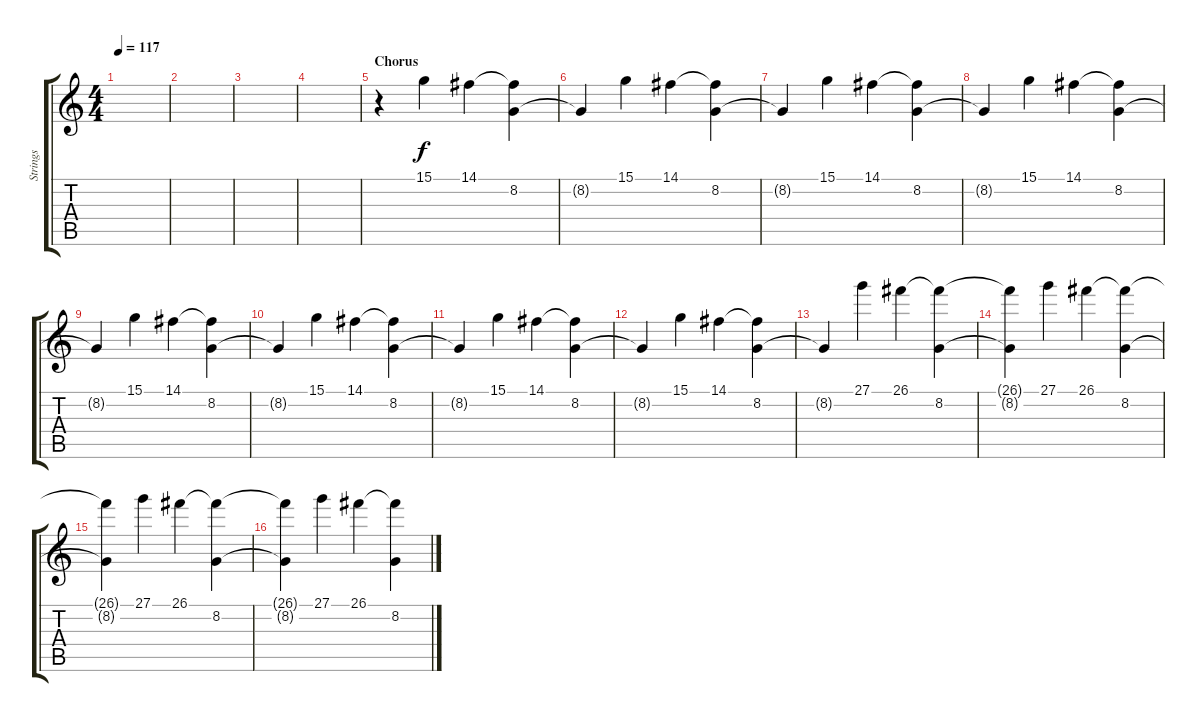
\track ("Strings" "Strings") {instrument stringensemble1}
\staff {score tabs}
\tuning (E4 B3 G3 D3 A2 E2) {hide}
\ts (4 4)
\tempo 117
\clef g2
\ks c
|
|
|
|
\section ("" "Chorus")
r.4 15.1.4 14.1.4 (14.1{t} 8.2).4 |
8.2{t}.4 15.1.4 14.1.4 (14.1{t} 8.2).4 |
8.2{t}.4 15.1.4 14.1.4 (14.1{t} 8.2).4 |
8.2{t}.4 15.1.4 14.1.4 (14.1{t} 8.2).4 |
8.2{t}.4 15.1.4 14.1.4 (14.1{t} 8.2).4 |
8.2{t}.4 15.1.4 14.1.4 (14.1{t} 8.2).4 |
8.2{t}.4 15.1.4 14.1.4 (14.1{t} 8.2).4 |
8.2{t}.4 15.1.4 14.1.4 (14.1{t} 8.2).4 |
8.2{t}.4 27.1.4 26.1.4 (26.1{t} 8.2).4 |
(26.1{t} 8.2{t}).4 27.1.4 26.1.4 (26.1{t} 8.2).4 |
(26.1{t} 8.2{t}).4 27.1.4 26.1.4 (26.1{t} 8.2).4 |
(26.1{t} 8.2{t}).4 27.1.4 26.1.4 (26.1{t} 8.2).4
